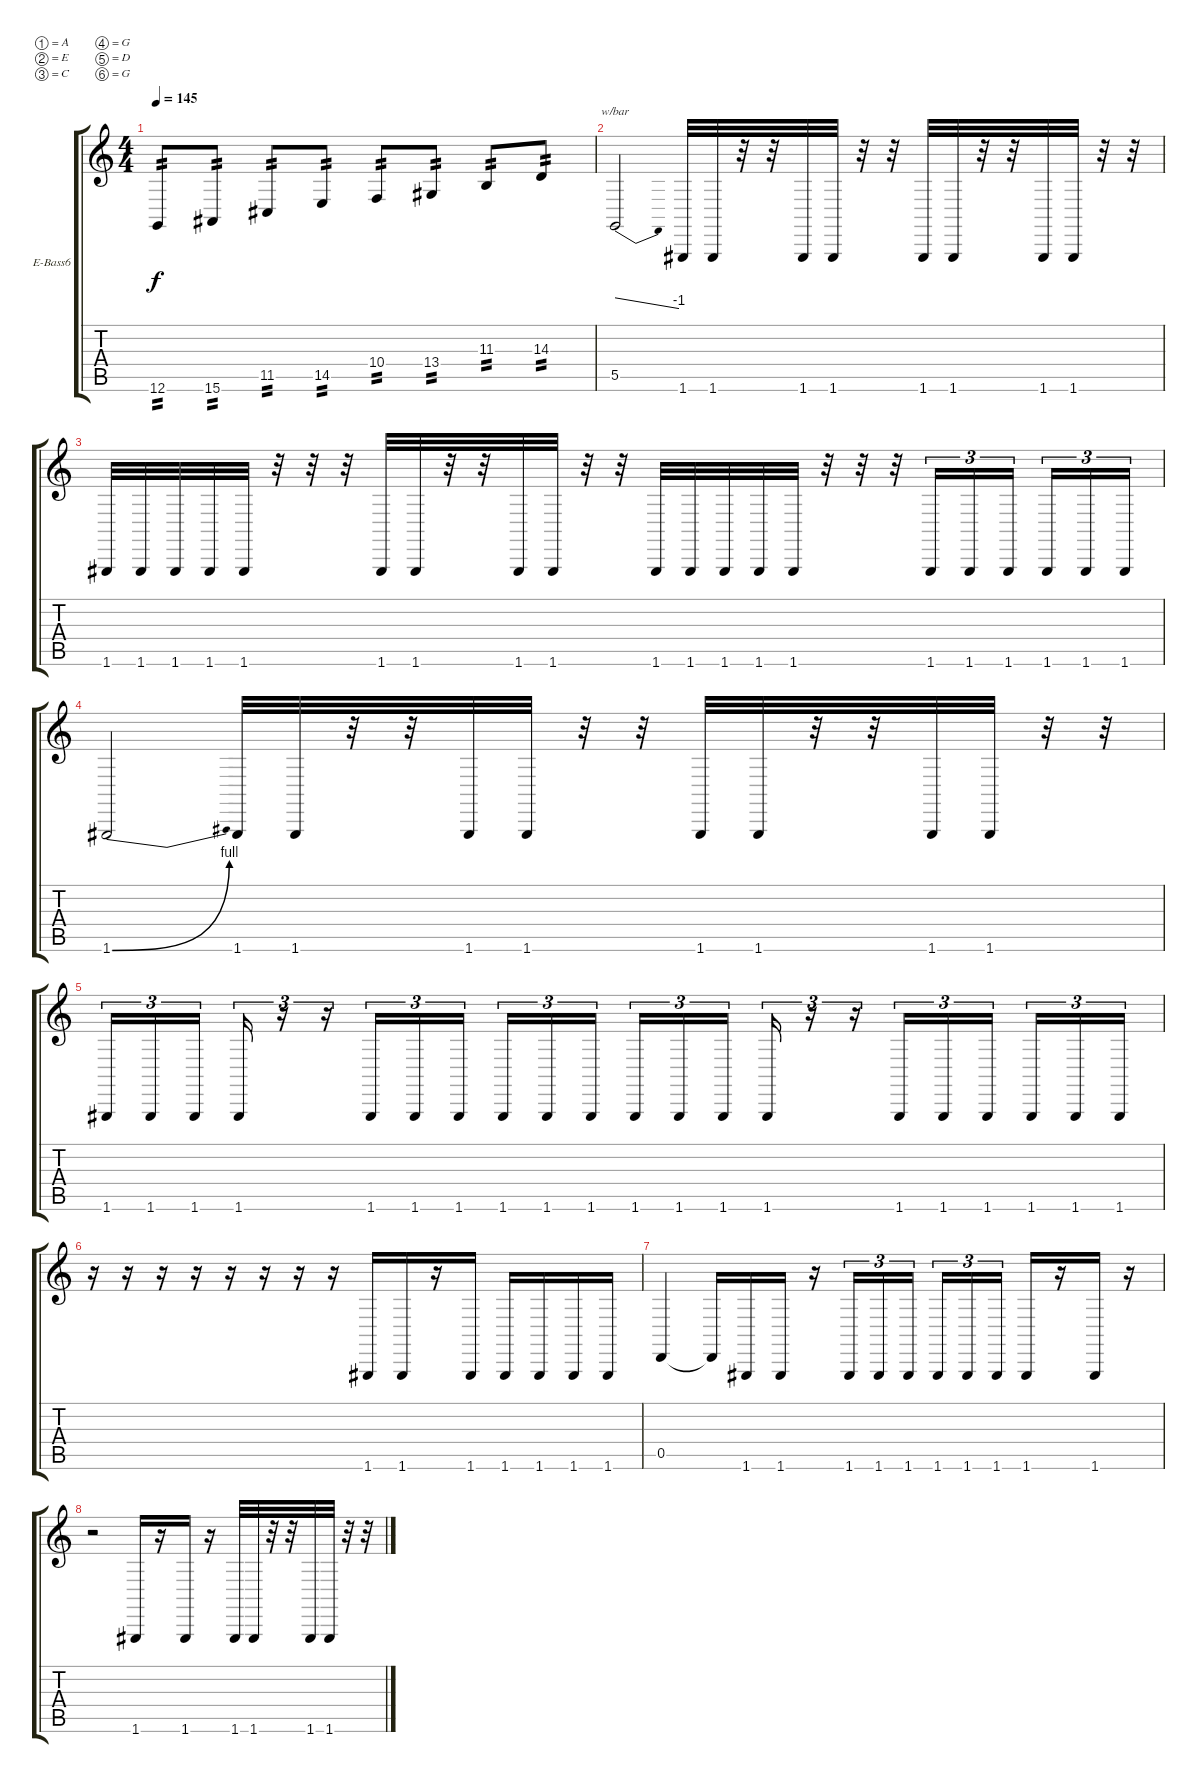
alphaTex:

\defaultSystemsLayout 4
\bracketExtendMode groupsimilarinstruments
\firstSystemTrackNameOrientation horizontal
\otherSystemsTrackNameOrientation horizontal
\track ("Bass" "E-Bass6") {instrument electricbassfinger}
\staff {score tabs}
\tuning (A2 E2 C2 G1 D1 G0)
\ts (4 4)
\tempo 145
\clef g2
\ks c
12.6.8{tp 2 dy f} 15.6.8{tp 2} 11.5.8{tp 2} 14.5.8{tp 2} 10.4.8{tp 2} 13.4.8{tp 2} 11.3.8{tp 2} 14.3.8{tp 2} |
5.5.2{tbe (dive default 0 0 60 -4)} 1.6.32 1.6.32 r.32 r.32 1.6.32 1.6.32 r.32 r.32 1.6.32 1.6.32 r.32 r.32 1.6.32 1.6.32 r.32 r.32 |
1.6.32 1.6.32 1.6.32 1.6.32 1.6.32 r.32 r.32 r.32 1.6.32 1.6.32 r.32 r.32 1.6.32 1.6.32 r.32 r.32 1.6.32 1.6.32 1.6.32 1.6.32 1.6.32 r.32 r.32 r.32 1.6.16{tu (3 2)} 1.6.16{tu (3 2)} 1.6.16{tu (3 2)} 1.6.16{tu (3 2)} 1.6.16{tu (3 2)} 1.6.16{tu (3 2)} |
1.6{be (bend 0 0 60 4)}.2 1.6.32 1.6.32 r.32 r.32 1.6.32 1.6.32 r.32 r.32 1.6.32 1.6.32 r.32 r.32 1.6.32 1.6.32 r.32 r.32 |
1.6.16{tu (3 2)} 1.6.16{tu (3 2)} 1.6.16{tu (3 2)} 1.6.16{tu (3 2)} r.16{tu (3 2)} r.16{tu (3 2)} 1.6.16{tu (3 2)} 1.6.16{tu (3 2)} 1.6.16{tu (3 2)} 1.6.16{tu (3 2)} 1.6.16{tu (3 2)} 1.6.16{tu (3 2)} 1.6.16{tu (3 2)} 1.6.16{tu (3 2)} 1.6.16{tu (3 2)} 1.6.16{tu (3 2)} r.16{tu (3 2)} r.16{tu (3 2)} 1.6.16{tu (3 2)} 1.6.16{tu (3 2)} 1.6.16{tu (3 2)} 1.6.16{tu (3 2)} 1.6.16{tu (3 2)} 1.6.16{tu (3 2)} |
r.16 r.16 r.16 r.16 r.16 r.16 r.16 r.16 1.6.16 1.6.16 r.16 1.6.16 1.6.16 1.6.16 1.6.16 1.6.16 |
0.5.4 0.5{t}.16 1.6.16 1.6.16 r.16 1.6.16{tu (3 2)} 1.6.16{tu (3 2)} 1.6.16{tu (3 2)} 1.6.16{tu (3 2)} 1.6.16{tu (3 2)} 1.6.16{tu (3 2)} 1.6.16 r.16 1.6.16 r.16 |
r.2 1.6.16 r.16 1.6.16 r.16 1.6.32 1.6.32 r.32 r.32 1.6.32 1.6.32 r.32 r.32
